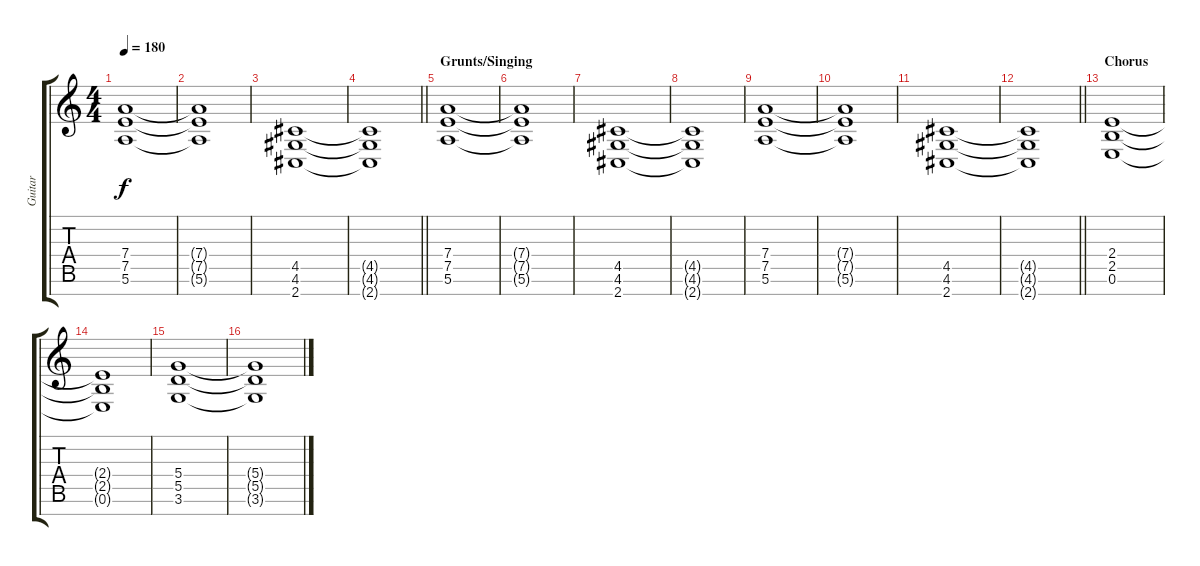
\track ("Guitar" "Guitar") {instrument distortionguitar}
\staff {score tabs}
\tuning (E4 B3 G3 D3 A2 E2 B1) {hide}
\ts (4 4)
\tempo 180
\clef g2
\ks c
(7.4 7.5 5.6).1{dy f} |
(7.4{t} 7.5{t} 5.6{t}).1 |
(4.5 4.6 2.7).1 |
\barLineRight lightlight
(4.5{t} 4.6{t} 2.7{t}).1 |
\section ("" "Grunts/Singing")
(7.4 7.5 5.6).1 |
(7.4{t} 7.5{t} 5.6{t}).1 |
(4.5 4.6 2.7).1 |
(4.5{t} 4.6{t} 2.7{t}).1 |
(7.4 7.5 5.6).1 |
(7.4{t} 7.5{t} 5.6{t}).1 |
(4.5 4.6 2.7).1 |
\barLineRight lightlight
(4.5{t} 4.6{t} 2.7{t}).1 |
\section ("" "Chorus")
(2.4 2.5 0.6).1 |
(2.4{t} 2.5{t} 0.6{t}).1 |
(5.4 5.5 3.6).1 |
(5.4{t} 5.5{t} 3.6{t}).1
